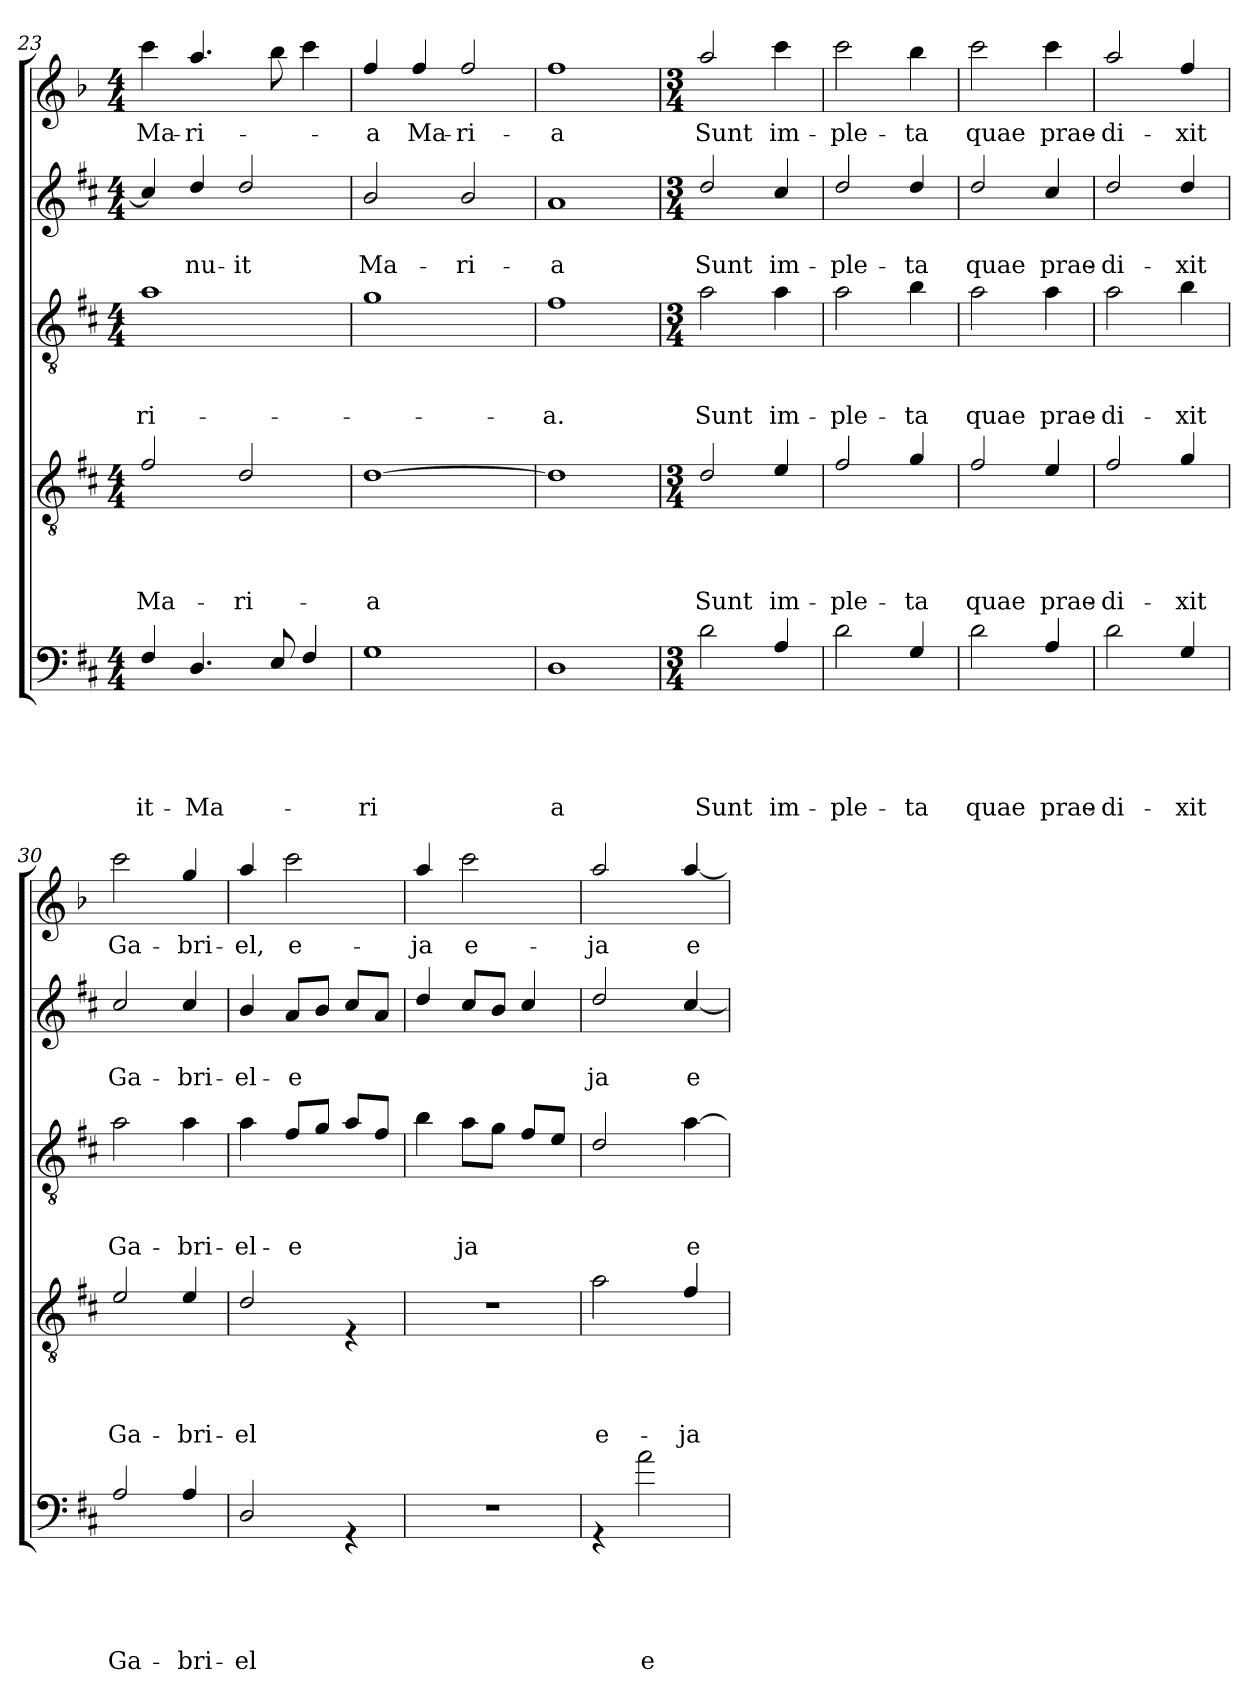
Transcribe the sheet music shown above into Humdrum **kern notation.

**kern	**text	**text	**text	**text	**text	**kern	**text	**text	**text	**text	**kern	**text	**text	**text	**kern	**text	**text	**kern	**text
*part5	*part5	*part5	*part5	*part5	*part5	*part4	*part4	*part4	*part4	*part4	*part3	*part3	*part3	*part3	*part2	*part2	*part2	*part1	*part1
*staff5	*staff5	*staff5	*staff5	*staff5	*staff5	*staff4	*staff4	*staff4	*staff4	*staff4	*staff3	*staff3	*staff3	*staff3	*staff2	*staff2	*staff2	*staff1	*staff1
*clefF4	*	*	*	*	*	*clefGv2	*	*	*	*	*clefGv2	*	*	*	*clefG2	*	*	*clefG2	*
*ITrd5c9	*	*	*	*	*	*ITrd5c9	*	*	*	*	*ITrd5c9	*	*	*	*ITrd5c9	*	*	*ITrd8c14	*
*k[b-]	*	*	*	*	*	*k[b-]	*	*	*	*	*k[b-]	*	*	*	*k[b-]	*	*	*k[b-]	*
*F:	*	*	*	*	*	*F:	*	*	*	*	*F:	*	*	*	*F:	*	*	*F:	*
*M4/4	*	*	*	*	*	*M4/4	*	*	*	*	*M4/4	*	*	*	*M4/4	*	*	*M4/4	*
=23	=23	=23	=23	=23	=23	=23	=23	=23	=23	=23	=23	=23	=23	=23	=23	=23	=23	=23	=23
!	!	!	!	!	!LO:LY:b	!	!	!	!	!LO:LY:b	!	!	!	!LO:LY:b	!	!	!	!	!LO:LY:b
4AA/	.	.	.	.	-it-	2A/	.	.	.	Ma-	1c	.	.	-ri-	4e/]	.	.	4cc\	Ma-
!	!	!	!	!	!LO:LY:b	!	!	!	!	!	!	!	!	!	!	!	!LO:LY:b	!	!LO:LY:b
4.FF/	.	.	.	.	-Ma-	.	.	.	.	.	.	.	.	.	4f/	.	nu-	4.a/	-ri-
!	!	!	!	!	!	!	!	!	!	!LO:LY:b	!	!	!	!	!	!	!LO:LY:b	!	!
.	.	.	.	.	.	2F/	.	.	.	-ri-	.	.	.	.	2f/	.	-it	.	.
8GG/	.	.	.	.	.	.	.	.	.	.	.	.	.	.	.	.	.	8b-\	.
4AA/	.	.	.	.	.	.	.	.	.	.	.	.	.	.	.	.	.	4cc\	.
=24	=24	=24	=24	=24	=24	=24	=24	=24	=24	=24	=24	=24	=24	=24	=24	=24	=24	=24	=24
!	!	!	!	!	!LO:LY:b	!	!	!	!	!LO:LY:b	!	!	!	!	!	!	!LO:LY:b	!	!LO:LY:b
1BB-	.	.	.	.	-ri	[<1F	.	.	.	-a	1B-	.	.	.	2d/	.	Ma-	4f/	-a
!	!	!	!	!	!	!	!	!	!	!	!	!	!	!	!	!	!	!	!LO:LY:b
.	.	.	.	.	.	.	.	.	.	.	.	.	.	.	.	.	.	4f/	Ma-
!	!	!	!	!	!	!	!	!	!	!	!	!	!	!	!	!	!LO:LY:b	!	!LO:LY:b
.	.	.	.	.	.	.	.	.	.	.	.	.	.	.	2d/	.	-ri-	2f/	-ri-
!!LO:PB:g=z
=25	=25	=25	=25	=25	=25	=25	=25	=25	=25	=25	=25	=25	=25	=25	=25	=25	=25	=25	=25
!	!	!	!	!	!LO:LY:b	!	!	!	!	!	!	!	!	!LO:LY:b	!	!	!LO:LY:b	!	!LO:LY:b
1FF	.	.	.	.	a	1F]	.	.	.	.	1A	.	.	-a.	1c	.	-a	1f	-a
=26	=26	=26	=26	=26	=26	=26	=26	=26	=26	=26	=26	=26	=26	=26	=26	=26	=26	=26	=26
*M3/4	*	*	*	*	*	*M3/4	*	*	*	*	*M3/4	*	*	*	*M3/4	*	*	*M3/4	*
*	*	*	*	*	*	*	*	*	*	*	*	*	*	*	*	*	*	*MM100	*
!	!	!	!	!	!LO:LY:b	!	!	!	!	!LO:LY:b	!	!	!	!LO:LY:b	!	!	!LO:LY:b	!	!LO:LY:b
2F\	.	.	.	.	Sunt	2F/	.	.	.	Sunt	2c\	.	.	Sunt	2f/	.	Sunt	2a/	Sunt
!	!	!	!	!	!LO:LY:b	!	!	!	!	!LO:LY:b	!	!	!	!LO:LY:b	!	!	!LO:LY:b	!	!LO:LY:b
4C/	.	.	.	.	im-	4G/	.	.	.	im-	4c\	.	.	im-	4e/	.	im-	4cc\	im-
=27	=27	=27	=27	=27	=27	=27	=27	=27	=27	=27	=27	=27	=27	=27	=27	=27	=27	=27	=27
!	!	!	!	!	!LO:LY:b	!	!	!	!	!LO:LY:b	!	!	!	!LO:LY:b	!	!	!LO:LY:b	!	!LO:LY:b
2F\	.	.	.	.	-ple-	2A/	.	.	.	-ple-	2c\	.	.	-ple-	2f/	.	-ple-	2cc\	-ple-
!	!	!	!	!	!LO:LY:b	!	!	!	!	!LO:LY:b	!	!	!	!LO:LY:b	!	!	!LO:LY:b	!	!LO:LY:b
4BB-/	.	.	.	.	-ta	4B-/	.	.	.	-ta	4d\	.	.	-ta	4f/	.	-ta	4b-\	-ta
=28	=28	=28	=28	=28	=28	=28	=28	=28	=28	=28	=28	=28	=28	=28	=28	=28	=28	=28	=28
!	!	!	!	!	!LO:LY:b	!	!	!	!	!LO:LY:b	!	!	!	!LO:LY:b	!	!	!LO:LY:b	!	!LO:LY:b
2F\	.	.	.	.	quae	2A/	.	.	.	quae	2c\	.	.	quae	2f/	.	quae	2cc\	quae
!	!	!	!	!	!LO:LY:b	!	!	!	!	!LO:LY:b	!	!	!	!LO:LY:b	!	!	!LO:LY:b	!	!LO:LY:b
4C/	.	.	.	.	prae-	4G/	.	.	.	prae-	4c\	.	.	prae-	4e/	.	prae-	4cc\	prae-
=29	=29	=29	=29	=29	=29	=29	=29	=29	=29	=29	=29	=29	=29	=29	=29	=29	=29	=29	=29
!	!	!	!	!	!LO:LY:b	!	!	!	!	!LO:LY:b	!	!	!	!LO:LY:b	!	!	!LO:LY:b	!	!LO:LY:b
2F\	.	.	.	.	-di-	2A/	.	.	.	-di-	2c\	.	.	-di-	2f/	.	-di-	2a/	-di-
!	!	!	!	!	!LO:LY:b	!	!	!	!	!LO:LY:b	!	!	!	!LO:LY:b	!	!	!LO:LY:b	!	!LO:LY:b
4BB-/	.	.	.	.	-xit	4B-/	.	.	.	-xit	4d\	.	.	-xit	4f/	.	-xit	4f/	-xit
!!LO:LB:g=z
=30	=30	=30	=30	=30	=30	=30	=30	=30	=30	=30	=30	=30	=30	=30	=30	=30	=30	=30	=30
!	!	!	!	!	!LO:LY:b	!	!	!	!	!LO:LY:b	!	!	!	!LO:LY:b	!	!	!LO:LY:b	!	!LO:LY:b
2C/	.	.	.	.	Ga-	2G/	.	.	.	Ga-	2c\	.	.	Ga-	2e/	.	Ga-	2cc\	Ga-
!	!	!	!	!	!LO:LY:b	!	!	!	!	!LO:LY:b	!	!	!	!LO:LY:b	!	!	!LO:LY:b	!	!LO:LY:b
4C/	.	.	.	.	-bri-	4G/	.	.	.	-bri-	4c\	.	.	-bri-	4e/	.	-bri-	4g/	-bri-
=31	=31	=31	=31	=31	=31	=31	=31	=31	=31	=31	=31	=31	=31	=31	=31	=31	=31	=31	=31
!	!	!	!	!	!LO:LY:b	!	!	!	!	!LO:LY:b	!	!	!	!LO:LY:b	!	!	!LO:LY:b	!	!LO:LY:b
2FF/	.	.	.	.	-el	2F/	.	.	.	-el	4c\	.	.	-el-	4d/	.	-el-	4a/	-el,
!	!	!	!	!	!	!	!	!	!	!	!	!	!	!LO:LY:b	!	!	!LO:LY:b	!	!LO:LY:b
.	.	.	.	.	.	.	.	.	.	.	8A/L	.	.	-e	8c/L	.	-e	2cc\	e-
.	.	.	.	.	.	.	.	.	.	.	8B-/J	.	.	.	8d/J	.	.	.	.
4rGG	.	.	.	.	.	4rE	.	.	.	.	8c/L	.	.	.	8e/L	.	.	.	.
.	.	.	.	.	.	.	.	.	.	.	8A/J	.	.	.	8c/J	.	.	.	.
=32	=32	=32	=32	=32	=32	=32	=32	=32	=32	=32	=32	=32	=32	=32	=32	=32	=32	=32	=32
!	!	!	!	!	!	!	!	!	!	!	!	!	!	!	!	!	!	!	!LO:LY:b
2.r	.	.	.	.	.	2.r	.	.	.	.	4d\	.	.	.	4f/	.	.	4a/	-ja
!	!	!	!	!	!	!	!	!	!	!	!	!	!	!LO:LY:b	!	!	!	!	!LO:LY:b
.	.	.	.	.	.	.	.	.	.	.	8c\L	.	.	ja	8e/L	.	.	2cc\	e-
.	.	.	.	.	.	.	.	.	.	.	8B-\J	.	.	.	8d/J	.	.	.	.
.	.	.	.	.	.	.	.	.	.	.	8A/L	.	.	.	4e/	.	.	.	.
.	.	.	.	.	.	.	.	.	.	.	8G/J	.	.	.	.	.	.	.	.
=33	=33	=33	=33	=33	=33	=33	=33	=33	=33	=33	=33	=33	=33	=33	=33	=33	=33	=33	=33
!	!	!	!	!	!	!	!	!	!	!LO:LY:b	!	!	!	!	!	!	!LO:LY:b	!	!LO:LY:b
4rGG	.	.	.	.	.	2c\	.	.	.	e-	2F/	.	.	.	2f/	.	ja	2a/	-ja
!	!	!	!	!	!LO:LY:b	!	!	!	!	!	!	!	!	!	!	!	!	!	!
2c\	.	.	.	.	e-	.	.	.	.	.	.	.	.	.	.	.	.	.	.
!	!	!	!	!	!	!	!	!	!	!LO:LY:b	!	!	!	!LO:LY:b	!	!	!LO:LY:b	!	!LO:LY:b
.	.	.	.	.	.	4A/	.	.	.	-ja	[>4c\	.	.	e-	[<4e/	.	e-	[<4a/	e-
=	=	=	=	=	=	=	=	=	=	=	=	=	=	=	=	=	=	=	=
*-	*-	*-	*-	*-	*-	*-	*-	*-	*-	*-	*-	*-	*-	*-	*-	*-	*-	*-	*-
